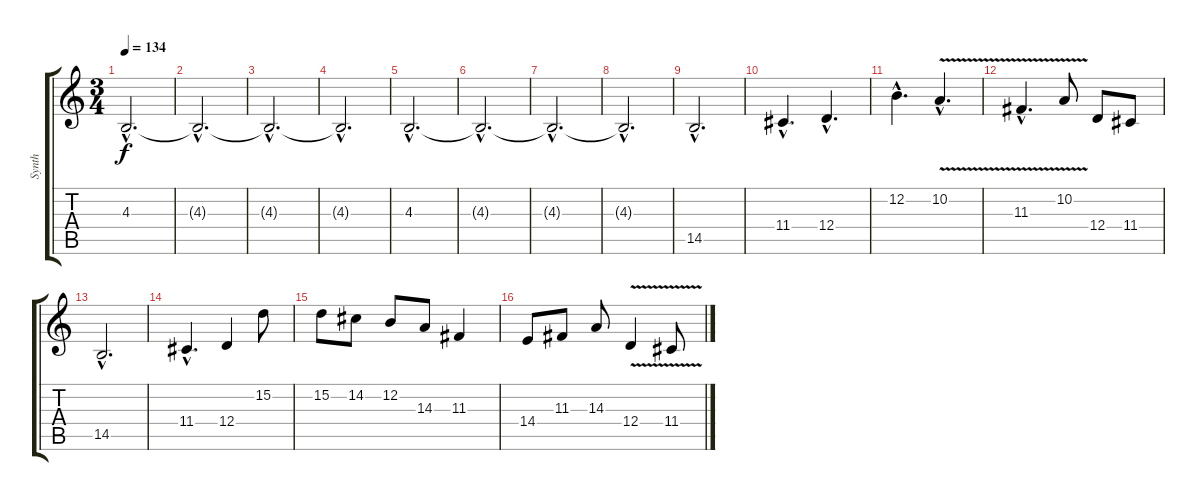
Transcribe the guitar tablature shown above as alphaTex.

\track ("Synth" "Synth") {instrument lead2sawtooth}
\staff {score tabs}
\tuning (E4 B3 G3 D3 A2 E2) {hide}
\ts (3 4)
\tempo 134
\clef g2
\ks c
4.3{hac}.2{d dy f volume 8} |
4.3{hac t}.2{d} |
4.3{hac t}.2{d} |
4.3{hac t}.2{d} |
4.3{hac}.2{d volume 8} |
4.3{hac t}.2{d} |
4.3{hac t}.2{d} |
4.3{hac t}.2{d} |
14.5{hac}.2{d volume 12} |
11.4{hac}.4{d} 12.4{hac}.4{d} |
12.2{hac}.4{d} 10.2{v hac}.4{d} |
11.3{v hac}.4{d} 10.2{v}.8 12.4.8 11.4.8 |
14.5{hac}.2{d} |
11.4{hac}.4{d} 12.4.4 15.2.8 |
15.2.8 14.2.8 12.2.8 14.3.8 11.3.4 |
14.4.8 11.3.8 14.3.8 12.4{v}.4 11.4{v}.8
